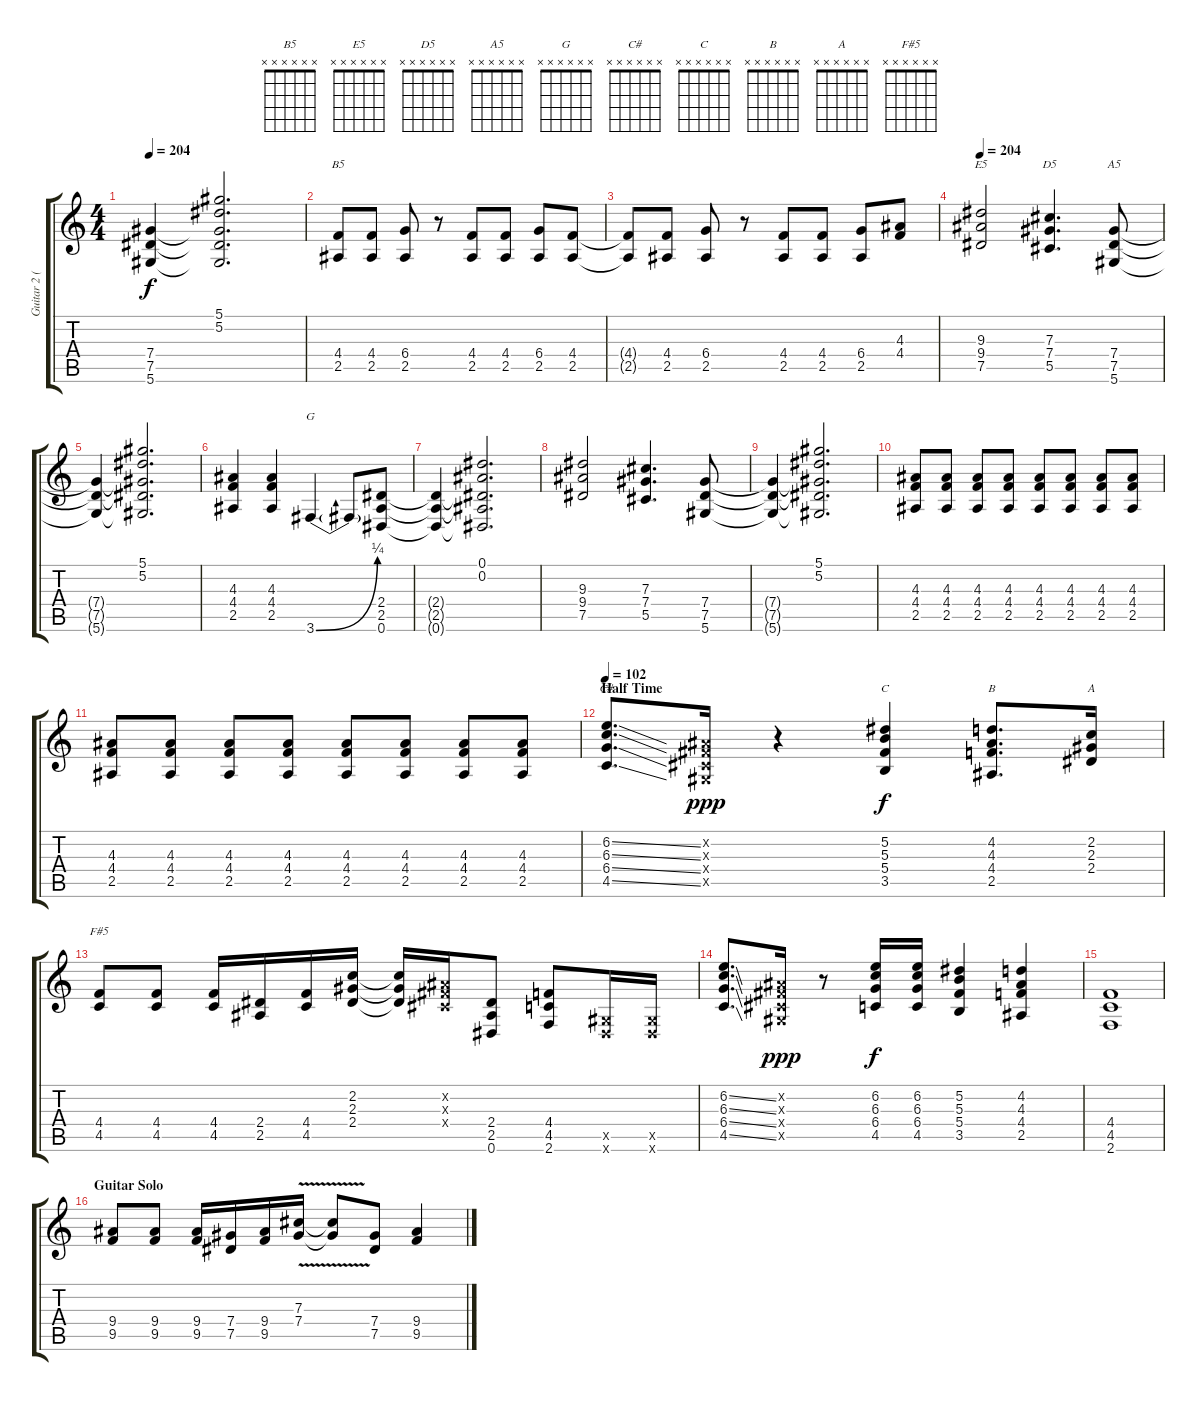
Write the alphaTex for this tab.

\track ("Guitar 2 (Izzy)" "Guitar 2 (") {instrument overdrivenguitar}
\staff {score tabs}
\tuning (Eb4 Bb3 Gb3 Db3 Ab2 Eb2) {hide}
\chord ("B5" x x x x x x)
\chord ("E5" x x x x x x)
\chord ("D5" x x x x x x)
\chord ("A5" x x x x x x)
\chord ("G" x x x x x x)
\chord ("C#" x x x x x x)
\chord ("C" x x x x x x)
\chord ("B" x x x x x x)
\chord ("A" x x x x x x)
\chord ("F#5" x x x x x x)
\ts (4 4)
\tempo 204
\clef g2
\ks c
(7.4{t} 7.5{t} 5.6{t}).4{dy f} (5.1 5.2 7.4{t} 7.5{t} 5.6{t}).2{d} |
(4.4 2.5).8{ch "B5"} (4.4 2.5).8 (6.4 2.5).8 r.8 (4.4 2.5).8 (4.4 2.5).8 (6.4 2.5).8 (4.4 2.5).8 |
(4.4{t} 2.5{t}).8 (4.4 2.5).8 (6.4 2.5).8 r.8 (4.4 2.5).8 (4.4 2.5).8 (6.4 2.5).8 (4.3 4.4).8 |
\tempo 204
(9.3 9.4 7.5).2{ch "E5"} (7.3 7.4 5.5).4{d ch "D5"} (7.4 7.5 5.6).8{ch "A5"} |
(7.4{t} 7.5{t} 5.6{t}).4 (5.1 5.2 7.4{t} 7.5{t} 5.6{t}).2{d} |
(4.3 4.4 2.5).4 (4.3 4.4 2.5).4 3.6{be (bend 0 0 60 1)}.4{ch "G"} 3.6{t}.8 (2.4 2.5 0.6).8 |
(2.4{t} 2.5{t} 0.6{t}).4 (0.1 0.2 2.4{t} 2.5{t} 0.6{t}).2{d} |
(9.3 9.4 7.5).2 (7.3 7.4 5.5).4{d} (7.4 7.5 5.6).8 |
(7.4{t} 7.5{t} 5.6{t}).4 (5.1 5.2 7.4{t} 7.5{t} 5.6{t}).2{d} |
(4.3 4.4 2.5).8 (4.3 4.4 2.5).8 (4.3 4.4 2.5).8 (4.3 4.4 2.5).8 (4.3 4.4 2.5).8 (4.3 4.4 2.5).8 (4.3 4.4 2.5).8 (4.3 4.4 2.5).8 |
(4.3 4.4 2.5).8 (4.3 4.4 2.5).8 (4.3 4.4 2.5).8 (4.3 4.4 2.5).8 (4.3 4.4 2.5).8 (4.3 4.4 2.5).8 (4.3 4.4 2.5).8 (4.3 4.4 2.5).8 |
\section ("" "Half Time")
\tempo 102
(6.2{ss} 6.3{ss} 6.4{ss} 4.5{ss}).8{d ch "C#"} (0.2{x} 0.3{x} 0.4{x} 0.5{x}).16{dy ppp} r.4 (5.2 5.3 5.4 3.5).4{ch "C" dy f} (4.2 4.3 4.4 2.5).8{d ch "B"} (2.2 2.3 2.4).16{ch "A"} |
(4.4 4.5).8{ch "F#5"} (4.4 4.5).8 (4.4 4.5).16 (2.4 2.5).16 (4.4 4.5).16 (2.2 2.3 2.4).16 (2.2{t} 2.3{t} 2.4{t}).16 (0.2{x} 0.3{x} 0.4{x}).16 (2.4 2.5 0.6).8 (4.4 4.5 2.6).8 (0.5{x} 0.6{x}).16 (0.5{x} 0.6{x}).16 |
(6.2{ss} 6.3{ss} 6.4{ss} 4.5{ss}).8{d} (0.2{x} 0.3{x} 0.4{x} 0.5{x}).16{dy ppp} r.8 (6.2 6.3 6.4 4.5).16{dy f} (6.2 6.3 6.4 4.5).16 (5.2 5.3 5.4 3.5).4 (4.2 4.3 4.4 2.5).4 |
(4.4 4.5 2.6).1 |
\section ("" "Guitar Solo")
(9.4 9.5).8 (9.4 9.5).8 (9.4 9.5).16 (7.4 7.5).16 (9.4 9.5).16 (7.3{v} 7.4{v}).16 (7.3{t} 7.4{t}).8 (7.4 7.5).8 (9.4 9.5).4
